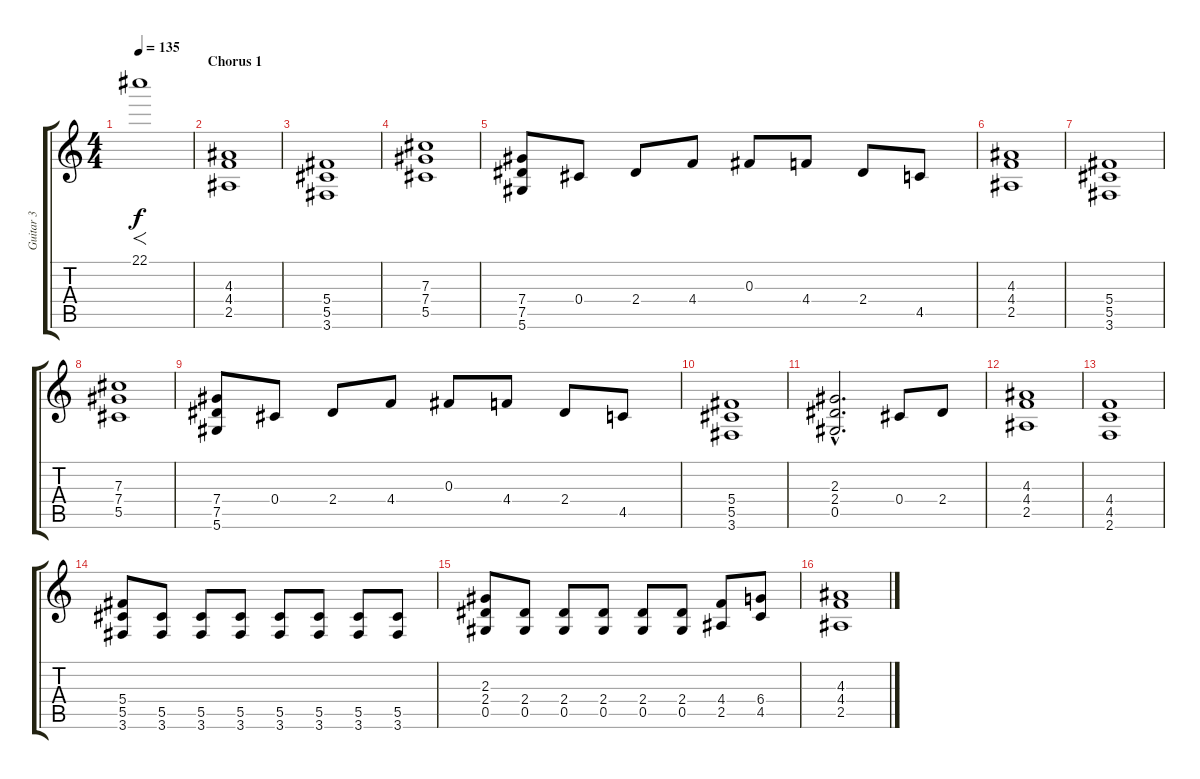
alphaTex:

\track ("Guitar 3" "Guitar 3") {instrument distortionguitar}
\staff {score tabs}
\tuning (Eb4 Bb3 Gb3 Db3 Ab2 Eb2) {hide}
\ts (4 4)
\tempo 135
\clef g2
\ks c
22.1.1{f dy f instrument distortionguitar} |
\section ("" "Chorus 1")
(4.3 4.4 2.5).1 |
(5.4 5.5 3.6).1 |
(7.3 7.4 5.5).1 |
(7.4 7.5 5.6).8 0.4.8 2.4.8 4.4.8 0.3.8 4.4.8 2.4.8 4.5.8 |
(4.3 4.4 2.5).1 |
(5.4 5.5 3.6).1 |
(7.3 7.4 5.5).1 |
(7.4 7.5 5.6).8 0.4.8 2.4.8 4.4.8 0.3.8 4.4.8 2.4.8 4.5.8 |
(5.4 5.5 3.6).1 |
(2.3{hac} 2.4{hac} 0.5{hac}).2{d} 0.4.8 2.4.8 |
(4.3 4.4 2.5).1 |
(4.4 4.5 2.6).1 |
(5.4 5.5 3.6).8 (5.5 3.6).8 (5.5 3.6).8 (5.5 3.6).8 (5.5 3.6).8 (5.5 3.6).8 (5.5 3.6).8 (5.5 3.6).8 |
(2.3 2.4 0.5).8 (2.4 0.5).8 (2.4 0.5).8 (2.4 0.5).8 (2.4 0.5).8 (2.4 0.5).8 (4.4 2.5).8 (6.4 4.5).8 |
(4.3 4.4 2.5).1
